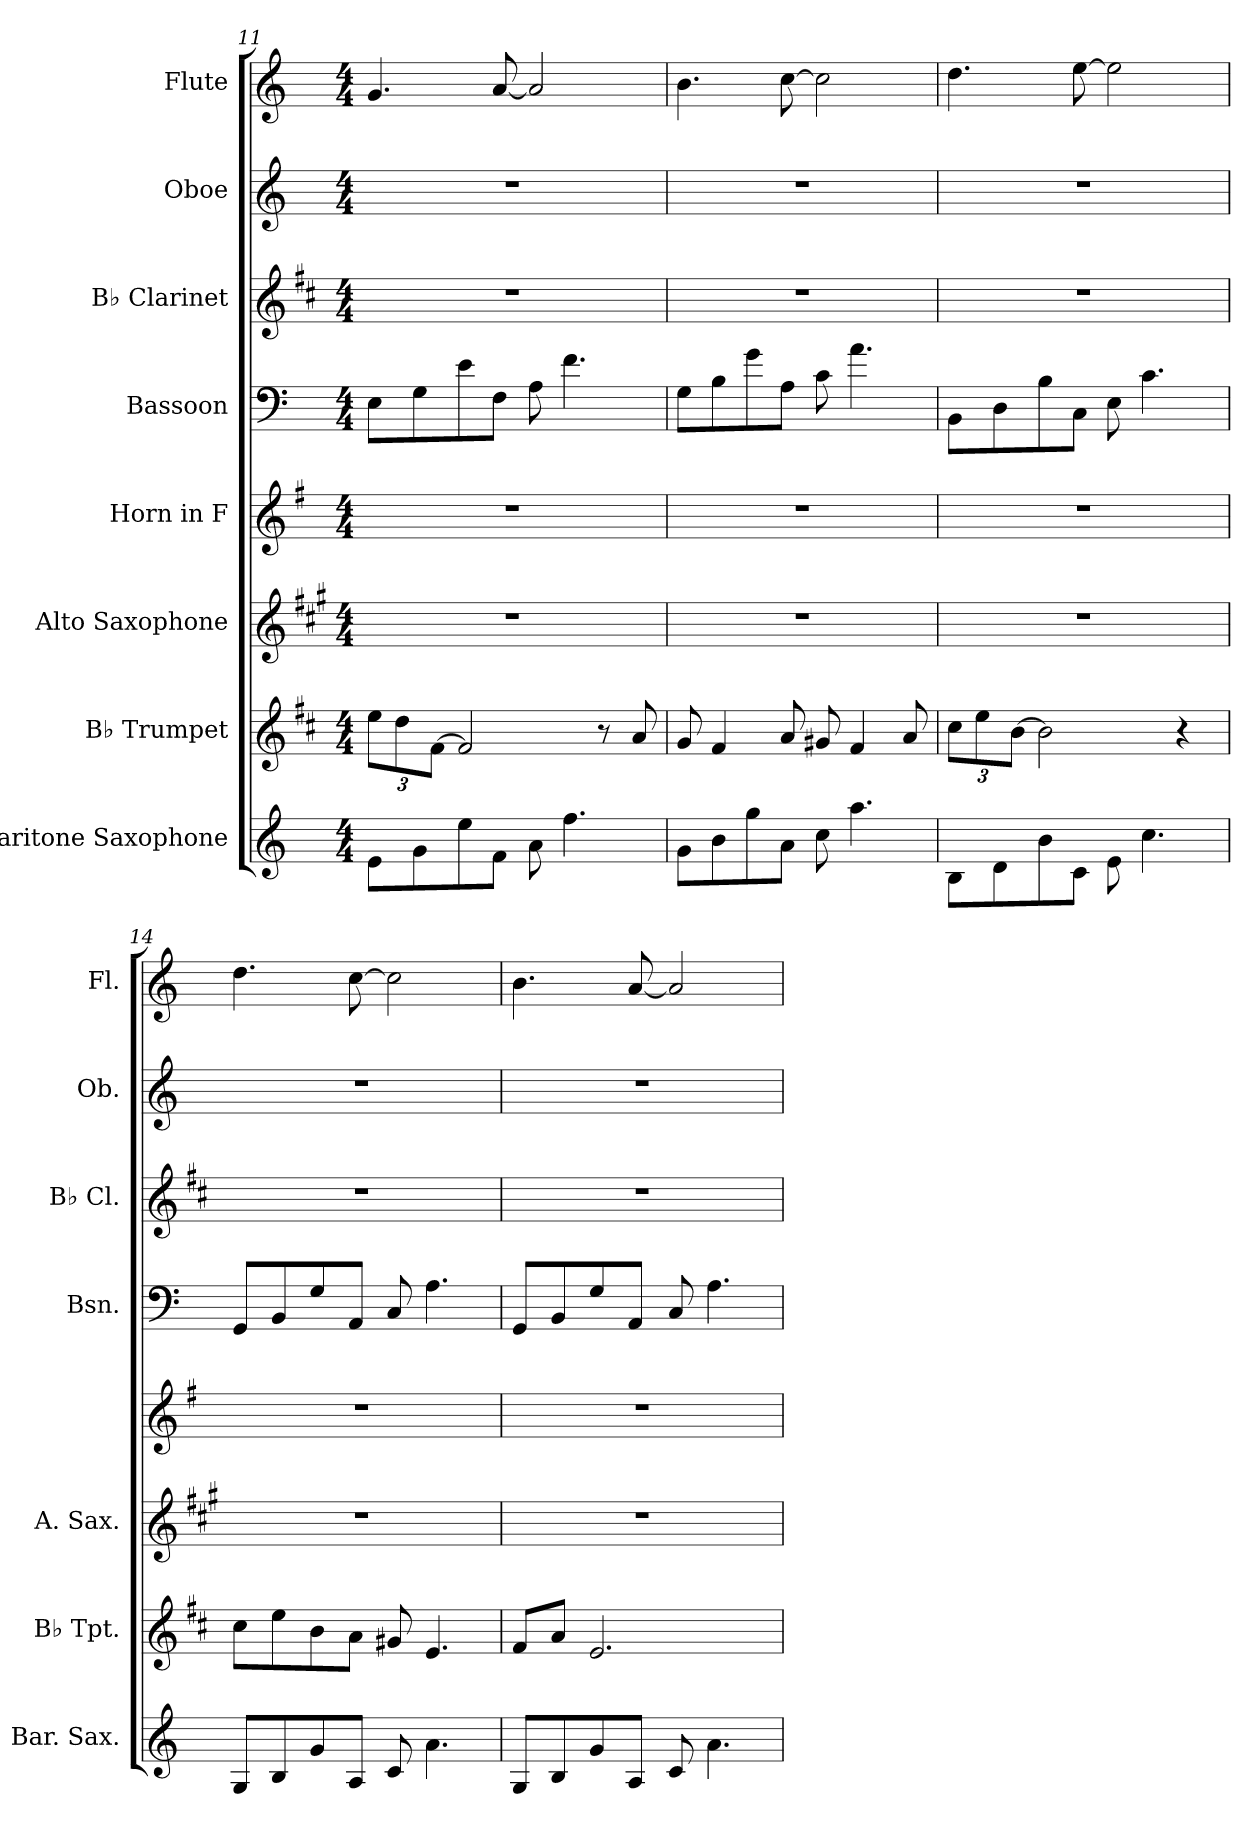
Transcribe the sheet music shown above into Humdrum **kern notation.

**kern	**kern	**kern	**kern	**kern	**kern	**kern	**kern
*part8	*part7	*part6	*part5	*part4	*part3	*part2	*part1
*staff8	*staff7	*staff6	*staff5	*staff4	*staff3	*staff2	*staff1
*I"Baritone Saxophone	*I"B♭ Trumpet	*I"Alto Saxophone	*I"Horn in F	*I"Bassoon	*I"B♭ Clarinet	*I"Oboe	*I"Flute
*I'Bar. Sax.	*I'B♭ Tpt.	*I'A. Sax.	*	*I'Bsn.	*I'B♭ Cl.	*I'Ob.	*I'Fl.
!!LO:PB:g=z
*clefG2	*clefG2	*clefG2	*clefG2	*clefF4	*clefG2	*clefG2	*clefG2
*ITrd12c21	*ITrd1c2	*ITrd5c9	*ITrd4c7	*	*ITrd1c2	*	*
*k[]	*k[]	*k[]	*k[]	*k[]	*k[]	*k[]	*k[]
*M4/4	*M4/4	*M4/4	*M4/4	*M4/4	*M4/4	*M4/4	*M4/4
*	*Xbrackettup	*	*	*	*	*	*
=11	=11	=11	=11	=11	=11	=11	=11
8E\L	12dd\L	1r	1r	8E\L	1r	1r	4.g/
.	12cc\	.	.	.	.	.	.
8G\	.	.	.	8G\	.	.	.
.	[12e\J	.	.	.	.	.	.
8e\	2e/]	.	.	8e\	.	.	.
8F\J	.	.	.	8F\J	.	.	[8a/
8A\	.	.	.	8A\	.	.	2a/]
4.f\	.	.	.	4.f\	.	.	.
.	8r	.	.	.	.	.	.
.	8g/	.	.	.	.	.	.
=12	=12	=12	=12	=12	=12	=12	=12
8G\L	8f/	1r	1r	8G\L	1r	1r	4.b\
8B\	4e/	.	.	8B\	.	.	.
8g\	.	.	.	8g\	.	.	.
8A\J	8g/	.	.	8A\J	.	.	[8cc\
8c\	8f#X/	.	.	8c\	.	.	2cc\]
4.a\	4e/	.	.	4.a\	.	.	.
.	8g/	.	.	.	.	.	.
=13	=13	=13	=13	=13	=13	=13	=13
8BB\L	12b\L	1r	1r	8BB\L	1r	1r	4.dd\
.	12dd\	.	.	.	.	.	.
8D\	.	.	.	8D\	.	.	.
.	[12a\J	.	.	.	.	.	.
8B\	2a\]	.	.	8B\	.	.	.
8C\J	.	.	.	8C\J	.	.	[8ee\
8E\	.	.	.	8E\	.	.	2ee\]
4.c\	.	.	.	4.c\	.	.	.
.	4r	.	.	.	.	.	.
=14	=14	=14	=14	=14	=14	=14	=14
8GG/L	8b\L	1r	1r	8GG/L	1r	1r	4.dd\
8BB/	8dd\	.	.	8BB/	.	.	.
8G/	8a\	.	.	8G/	.	.	.
8AA/J	8g\J	.	.	8AA/J	.	.	[8cc\
8C/	8f#X/	.	.	8C/	.	.	2cc\]
4.A\	4.d/	.	.	4.A\	.	.	.
!!LO:PB:g=z
=15	=15	=15	=15	=15	=15	=15	=15
8GG/L	8e/L	1r	1r	8GG/L	1r	1r	4.b\
8BB/	8g/J	.	.	8BB/	.	.	.
8G/	2.d/	.	.	8G/	.	.	.
8AA/J	.	.	.	8AA/J	.	.	[8a/
8C/	.	.	.	8C/	.	.	2a/]
4.A\	.	.	.	4.A\	.	.	.
=	=	=	=	=	=	=	=
*-	*-	*-	*-	*-	*-	*-	*-
